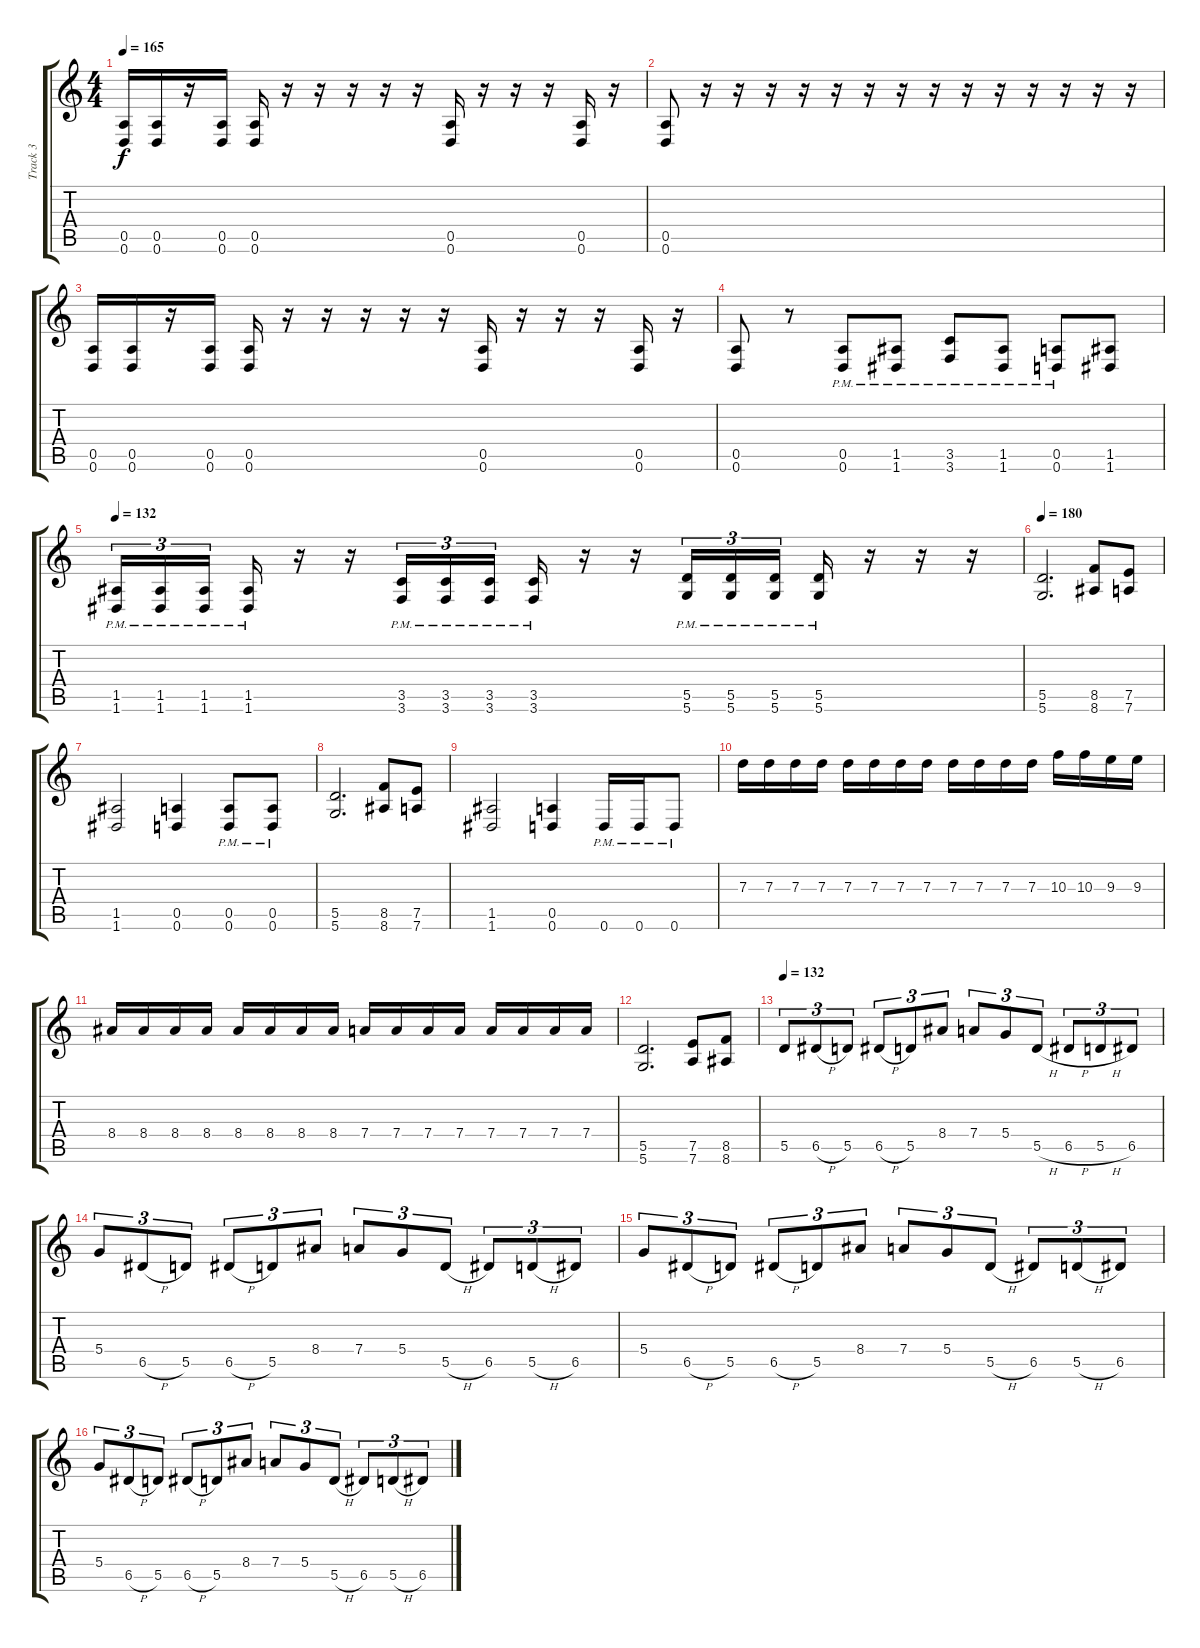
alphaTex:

\track ("Track 3" "Track 3") {instrument overdrivenguitar}
\staff {score tabs}
\tuning (E4 B3 G3 D3 A2 D2) {hide}
\ts (4 4)
\tempo 165
\clef g2
\ks c
(0.5 0.6).16{dy f} (0.5 0.6).16 r.16 (0.5 0.6).16 (0.5 0.6).16 r.16 r.16 r.16 r.16 r.16 (0.5 0.6).16 r.16 r.16 r.16 (0.5 0.6).16 r.16 |
(0.5 0.6).8 r.16 r.16 r.16 r.16 r.16 r.16 r.16 r.16 r.16 r.16 r.16 r.16 r.16 r.16 |
(0.5 0.6).16 (0.5 0.6).16 r.16 (0.5 0.6).16 (0.5 0.6).16 r.16 r.16 r.16 r.16 r.16 (0.5 0.6).16 r.16 r.16 r.16 (0.5 0.6).16 r.16 |
(0.5 0.6).8 r.8 (0.5{pm} 0.6{pm}).8 (1.5{pm} 1.6{pm}).8 (3.5{pm} 3.6{pm}).8 (1.5{pm} 1.6{pm}).8 (0.5{pm} 0.6{pm}).8 (1.5 1.6).8 |
\tempo 132
(1.5{pm} 1.6{pm}).16{tu (3 2)} (1.5{pm} 1.6{pm}).16{tu (3 2)} (1.5{pm} 1.6{pm}).16{tu (3 2) beam splitsecondary} (1.5{pm} 1.6{pm}).16 r.16 r.16 (3.5{pm} 3.6{pm}).16{tu (3 2)} (3.5{pm} 3.6{pm}).16{tu (3 2)} (3.5{pm} 3.6{pm}).16{tu (3 2) beam splitsecondary} (3.5{pm} 3.6{pm}).16 r.16 r.16 (5.5{pm} 5.6{pm}).16{tu (3 2)} (5.5{pm} 5.6{pm}).16{tu (3 2)} (5.5{pm} 5.6{pm}).16{tu (3 2)} (5.5{pm} 5.6{pm}).16 r.16 r.16 r.16 |
\tempo 180
(5.5 5.6).2{d} (8.5 8.6).8 (7.5 7.6).8 |
(1.5 1.6).2 (0.5 0.6).4 (0.5{pm} 0.6{pm}).8 (0.5{pm} 0.6{pm}).8 |
(5.5 5.6).2{d} (8.5 8.6).8 (7.5 7.6).8 |
(1.5 1.6).2 (0.5 0.6).4 0.6{pm}.16 0.6{pm}.16 0.6{pm}.8 |
7.3.16 7.3.16 7.3.16 7.3.16 7.3.16 7.3.16 7.3.16 7.3.16 7.3.16 7.3.16 7.3.16 7.3.16 10.3.16 10.3.16 9.3.16 9.3.16 |
8.4.16 8.4.16 8.4.16 8.4.16 8.4.16 8.4.16 8.4.16 8.4.16 7.4.16 7.4.16 7.4.16 7.4.16 7.4.16 7.4.16 7.4.16 7.4.16 |
(5.5 5.6).2{d} (7.5 7.6).8 (8.5 8.6).8 |
\tempo 132
5.5.8{tu (3 2)} 6.5{h}.8{tu (3 2)} 5.5.8{tu (3 2)} 6.5{h}.8{tu (3 2)} 5.5.8{tu (3 2)} 8.4.8{tu (3 2)} 7.4.8{tu (3 2)} 5.4.8{tu (3 2)} 5.5{h}.8{tu (3 2)} 6.5{h}.8{tu (3 2)} 5.5{h}.8{tu (3 2)} 6.5.8{tu (3 2)} |
5.4.8{tu (3 2)} 6.5{h}.8{tu (3 2)} 5.5.8{tu (3 2)} 6.5{h}.8{tu (3 2)} 5.5.8{tu (3 2)} 8.4.8{tu (3 2)} 7.4.8{tu (3 2)} 5.4.8{tu (3 2)} 5.5{h}.8{tu (3 2)} 6.5.8{tu (3 2)} 5.5{h}.8{tu (3 2)} 6.5.8{tu (3 2)} |
5.4.8{tu (3 2)} 6.5{h}.8{tu (3 2)} 5.5.8{tu (3 2)} 6.5{h}.8{tu (3 2)} 5.5.8{tu (3 2)} 8.4.8{tu (3 2)} 7.4.8{tu (3 2)} 5.4.8{tu (3 2)} 5.5{h}.8{tu (3 2)} 6.5.8{tu (3 2)} 5.5{h}.8{tu (3 2)} 6.5.8{tu (3 2)} |
5.4.8{tu (3 2)} 6.5{h}.8{tu (3 2)} 5.5.8{tu (3 2)} 6.5{h}.8{tu (3 2)} 5.5.8{tu (3 2)} 8.4.8{tu (3 2)} 7.4.8{tu (3 2)} 5.4.8{tu (3 2)} 5.5{h}.8{tu (3 2)} 6.5.8{tu (3 2)} 5.5{h}.8{tu (3 2)} 6.5.8{tu (3 2)}
